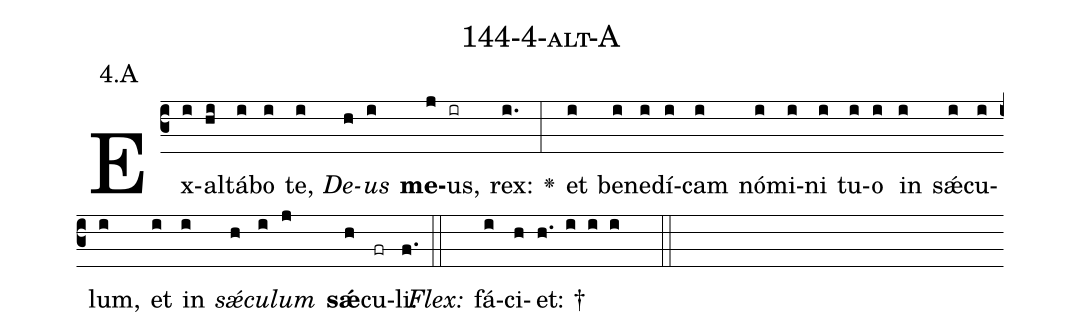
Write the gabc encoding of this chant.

name: 144-4-alt-A;
annotation: 4.A;
%%
(c3)Ex(i)al(hi)tá(i)bo(i) te,(i) <i>De</i>(h)<i>us</i>(i) <b>me</b>(j)us,(ir) rex:(i.) <v>\greheightstar</v>(:) et(i) be(i)ne(i)dí(i)cam(i) nó(i)mi(i)ni(i) tu(i)o(i) in(i) sǽ(i)cu(i)lum,(i) et(i) in(i) <i>sǽ</i>(h)<i>cu</i>(i)<i>lum</i>(j) <b>sǽ</b>(h)cu(fr)li.(f.) (::)
<i>Flex:</i>()  fá(i)ci(h)et: †(h. i i i  ::)

%E(i) u(h) o(i) u(j) a(h) e.(f.) (::)
